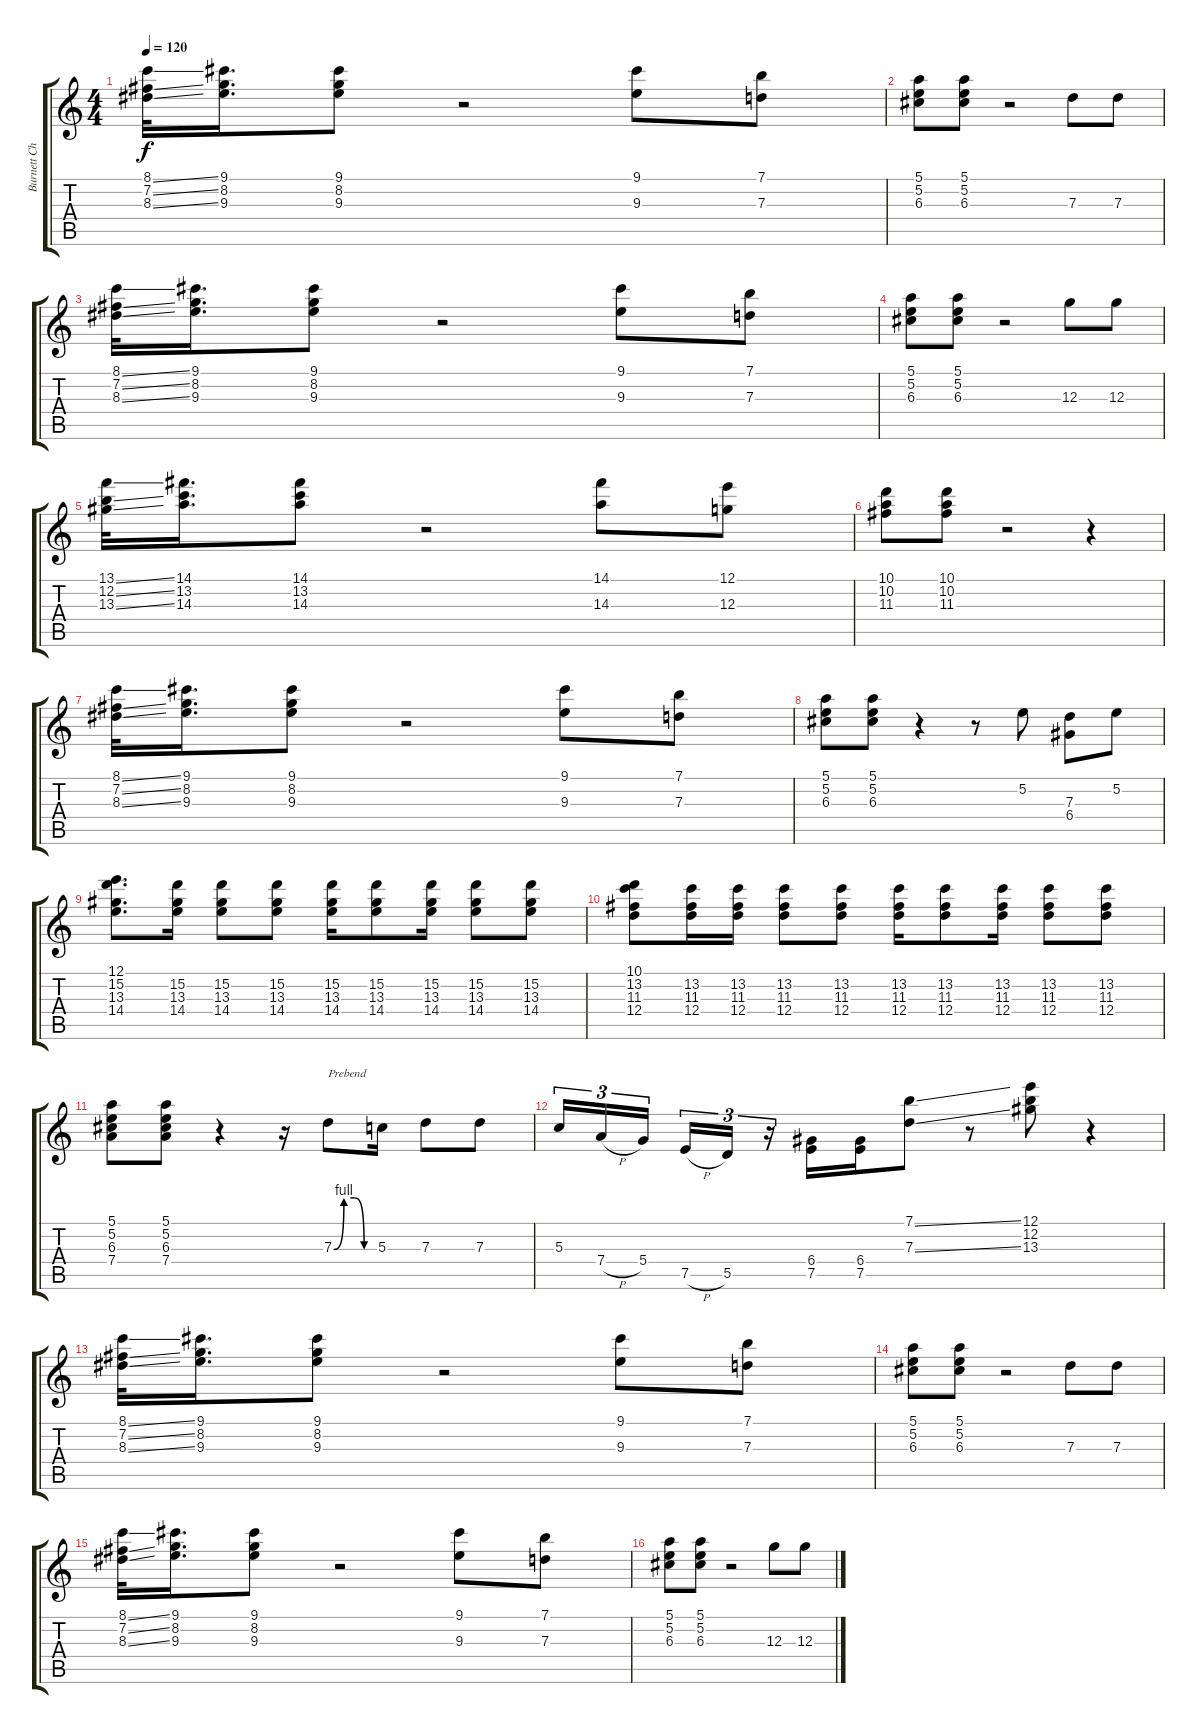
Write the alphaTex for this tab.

\track ("Burnett Chester" "Burnett Ch") {instrument overdrivenguitar}
\staff {score tabs}
\tuning (E4 B3 G3 D3 A2 E2) {hide}
\ts (4 4)
\tempo 120
\clef g2
\ks c
(8.1{ss} 7.2{ss} 8.3{ss}).32{dy f} (9.1 8.2 9.3).16{d} (9.1 8.2 9.3).8 r.2 (9.1 9.3).8 (7.1 7.3).8 |
(5.1 5.2 6.3).8 (5.1 5.2 6.3).8 r.2 7.3.8 7.3.8 |
(8.1{ss} 7.2{ss} 8.3{ss}).32 (9.1 8.2 9.3).16{d} (9.1 8.2 9.3).8 r.2 (9.1 9.3).8 (7.1 7.3).8 |
(5.1 5.2 6.3).8 (5.1 5.2 6.3).8 r.2 12.3.8 12.3.8 |
(13.1{ss} 12.2{ss} 13.3{ss}).32 (14.1 13.2 14.3).16{d} (14.1 13.2 14.3).8 r.2 (14.1 14.3).8 (12.1 12.3).8 |
(10.1 10.2 11.3).8 (10.1 10.2 11.3).8 r.2 r.4 |
(8.1{ss} 7.2{ss} 8.3{ss}).32 (9.1 8.2 9.3).16{d} (9.1 8.2 9.3).8 r.2 (9.1 9.3).8 (7.1 7.3).8 |
(5.1 5.2 6.3).8 (5.1 5.2 6.3).8 r.4 r.8 5.2.8 (7.3 6.4).8 5.2.8 |
(12.1 15.2 13.3 14.4).8{d} (15.2 13.3 14.4).16 (15.2 13.3 14.4).8 (15.2 13.3 14.4).8 (15.2 13.3 14.4).16 (15.2 13.3 14.4).8 (15.2 13.3 14.4).16 (15.2 13.3 14.4).8 (15.2 13.3 14.4).8 |
(10.1 13.2 11.3 12.4).8 (13.2 11.3 12.4).16 (13.2 11.3 12.4).16 (13.2 11.3 12.4).8 (13.2 11.3 12.4).8 (13.2 11.3 12.4).16 (13.2 11.3 12.4).8 (13.2 11.3 12.4).16 (13.2 11.3 12.4).8 (13.2 11.3 12.4).8 |
(5.1 5.2 6.3 7.4).8 (5.1 5.2 6.3 7.4).8 r.4 r.16 7.3{be (custom 0 0 15 4 30 4 45 0 60 0)}.8{txt "Prebend"} 5.3.16 7.3.8 7.3.8 |
5.3.16{tu (3 2)} 7.4{h}.16{tu (3 2)} 5.4.16{tu (3 2) beam splitsecondary} 7.5{h}.16{tu (3 2)} 5.5.16{tu (3 2)} r.16{tu (3 2)} (6.4 7.5).16 (6.4 7.5).16 (7.1{ss} 7.3{ss}).8 r.8 (12.1 12.2 13.3).8 r.4 |
(8.1{ss} 7.2{ss} 8.3{ss}).32 (9.1 8.2 9.3).16{d} (9.1 8.2 9.3).8 r.2 (9.1 9.3).8 (7.1 7.3).8 |
(5.1 5.2 6.3).8 (5.1 5.2 6.3).8 r.2 7.3.8 7.3.8 |
(8.1{ss} 7.2{ss} 8.3{ss}).32 (9.1 8.2 9.3).16{d} (9.1 8.2 9.3).8 r.2 (9.1 9.3).8 (7.1 7.3).8 |
(5.1 5.2 6.3).8 (5.1 5.2 6.3).8 r.2 12.3.8 12.3.8
